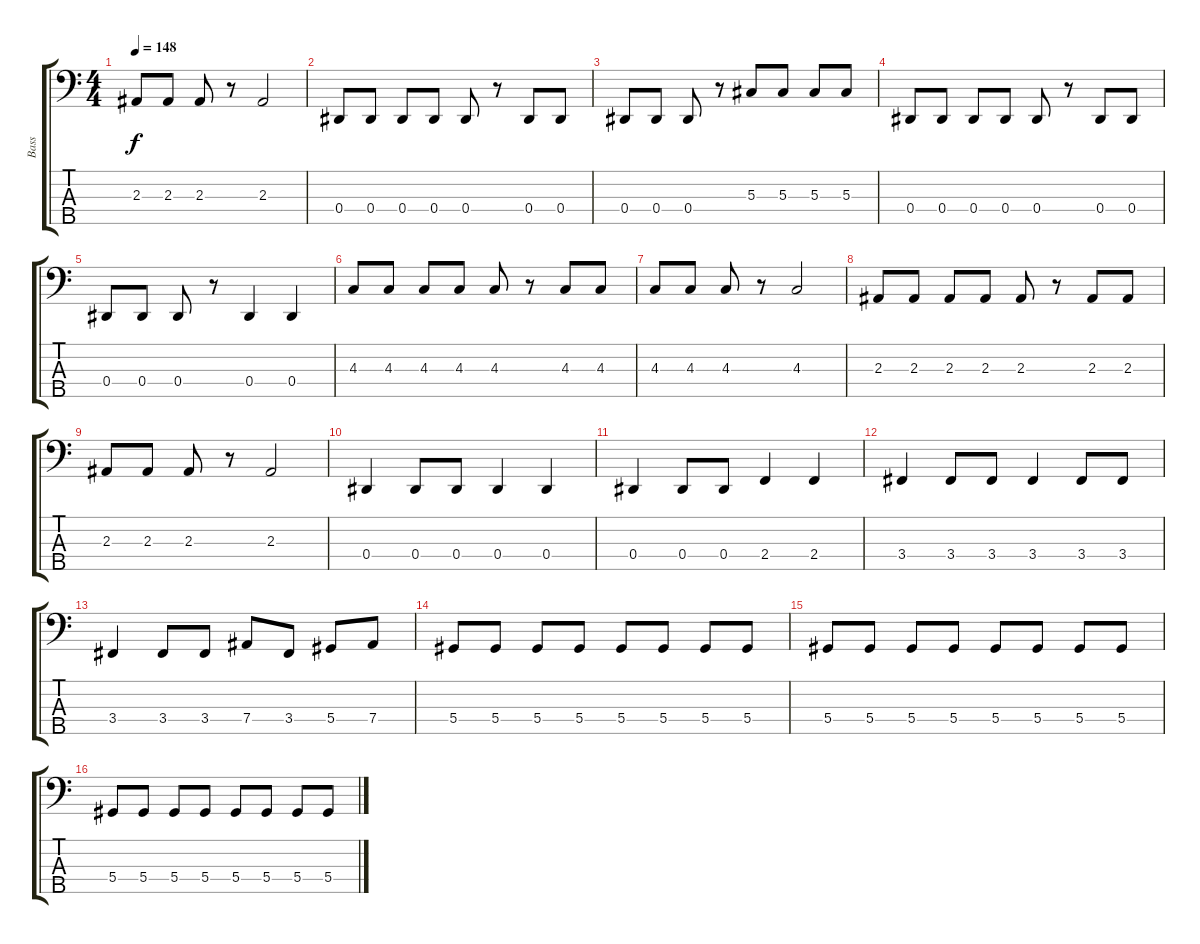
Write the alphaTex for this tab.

\track ("Bass" "Bass") {instrument electricbassfinger}
\staff {score tabs}
\tuning (Gb2 Db2 Ab1 Eb1 Bb0) {hide}
\ts (4 4)
\tempo 148
\clef f4
\ks c
2.3.8{dy f} 2.3.8 2.3.8 r.8 2.3.2 |
0.4.8 0.4.8 0.4.8 0.4.8 0.4.8 r.8 0.4.8 0.4.8 |
0.4.8 0.4.8 0.4.8 r.8 5.3.8 5.3.8 5.3.8 5.3.8 |
0.4.8 0.4.8 0.4.8 0.4.8 0.4.8 r.8 0.4.8 0.4.8 |
0.4.8 0.4.8 0.4.8 r.8 0.4.4 0.4.4 |
4.3.8 4.3.8 4.3.8 4.3.8 4.3.8 r.8 4.3.8 4.3.8 |
4.3.8 4.3.8 4.3.8 r.8 4.3.2 |
2.3.8 2.3.8 2.3.8 2.3.8 2.3.8 r.8 2.3.8 2.3.8 |
2.3.8 2.3.8 2.3.8 r.8 2.3.2 |
0.4.4 0.4.8 0.4.8 0.4.4 0.4.4 |
0.4.4 0.4.8 0.4.8 2.4.4 2.4.4 |
3.4.4 3.4.8 3.4.8 3.4.4 3.4.8 3.4.8 |
3.4.4 3.4.8 3.4.8 7.4.8 3.4.8 5.4.8 7.4.8 |
5.4.8 5.4.8 5.4.8 5.4.8 5.4.8 5.4.8 5.4.8 5.4.8 |
5.4.8 5.4.8 5.4.8 5.4.8 5.4.8 5.4.8 5.4.8 5.4.8 |
5.4.8 5.4.8 5.4.8 5.4.8 5.4.8 5.4.8 5.4.8 5.4.8
